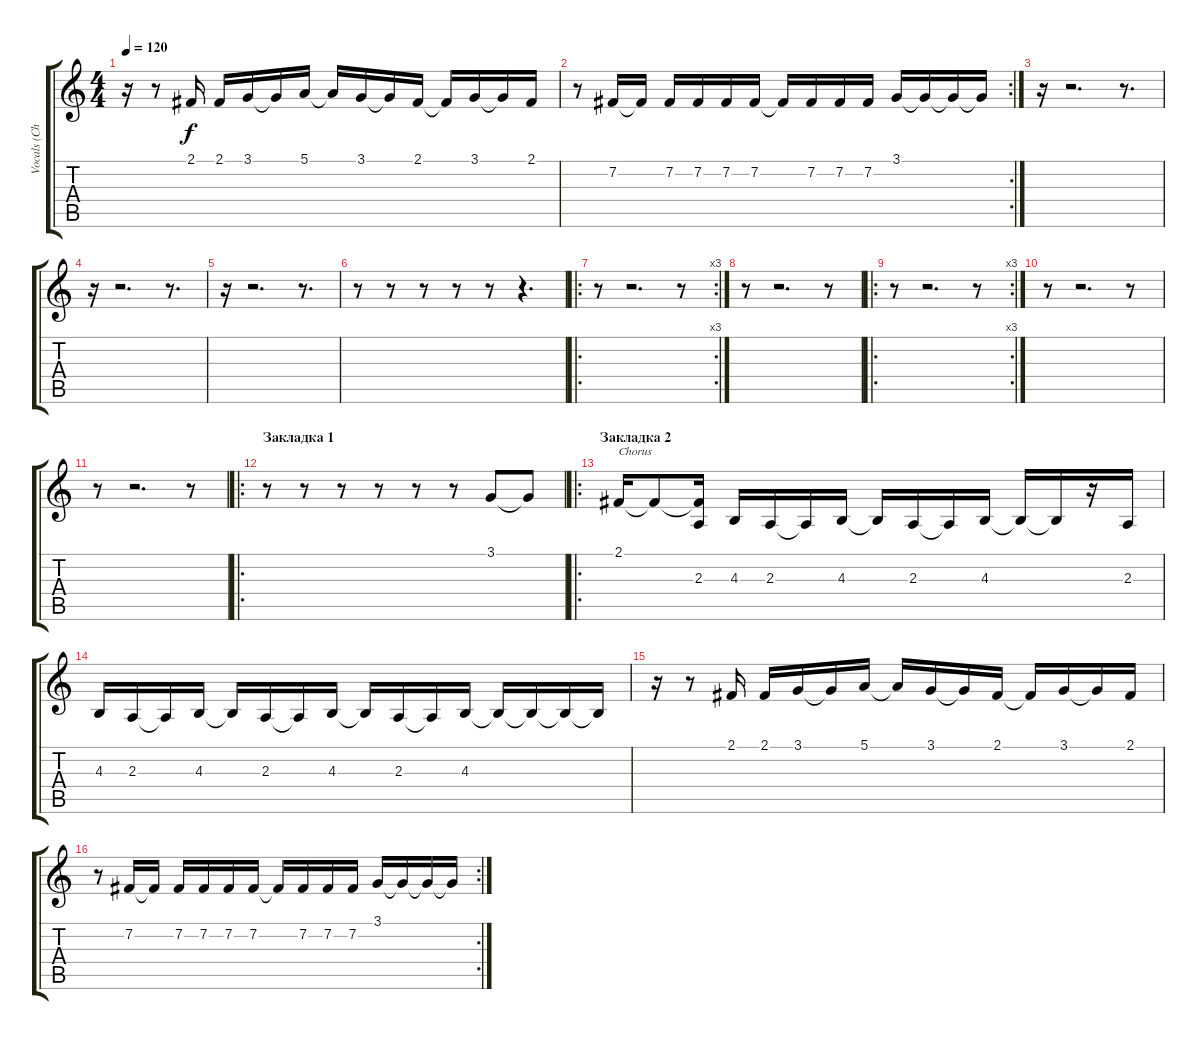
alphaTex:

\track ("Vocals (Chester)" "Vocals (Ch") {instrument oboe}
\staff {score tabs}
\tuning (E4 B3 G3 D3 A2 E2) {hide}
\ts (4 4)
\tempo 120
\clef g2
\ks c
r.16{dy f} r.8 2.1.16 2.1.16 3.1.16 3.1{t}.16 5.1.16 5.1{t}.16 3.1.16 3.1{t}.16 2.1.16 2.1{t}.16 3.1.16 3.1{t}.16 2.1.16 |
\rc 2
r.8 7.2.16 7.2{t}.16 7.2.16 7.2.16 7.2.16 7.2.16 7.2{t}.16 7.2.16 7.2.16 7.2.16 3.1.16 3.1{t}.16 3.1{t}.16 3.1{t}.16 |
r.16 r.2{d} r.8{d} |
r.16 r.2{d} r.8{d} |
r.16 r.2{d} r.8{d} |
r.8 r.8 r.8 r.8 r.8 r.4{d} |
\ro
\rc 3
r.8 r.2{d} r.8 |
r.8 r.2{d} r.8 |
\ro
\rc 3
r.8 r.2{d} r.8 |
r.8 r.2{d} r.8 |
r.8 r.2{d} r.8 |
\ro
\section ("" "Закладка 1")
r.8 r.8 r.8 r.8 r.8 r.8 3.1.8 3.1{t}.8 |
\ro
\section ("" "Закладка 2")
2.1.16{txt "Chorus"} 2.1{t}.8 (2.1{t} 2.3).16 4.3.16 2.3.16 2.3{t}.16 4.3.16 4.3{t}.16 2.3.16 2.3{t}.16 4.3.16 4.3{t}.16 4.3{t}.16 r.16 2.3.16 |
4.3.16 2.3.16 2.3{t}.16 4.3.16 4.3{t}.16 2.3.16 2.3{t}.16 4.3.16 4.3{t}.16 2.3.16 2.3{t}.16 4.3.16 4.3{t}.16 4.3{t}.16 4.3{t}.16 4.3{t}.16 |
r.16 r.8 2.1.16 2.1.16 3.1.16 3.1{t}.16 5.1.16 5.1{t}.16 3.1.16 3.1{t}.16 2.1.16 2.1{t}.16 3.1.16 3.1{t}.16 2.1.16 |
\rc 2
r.8 7.2.16 7.2{t}.16 7.2.16 7.2.16 7.2.16 7.2.16 7.2{t}.16 7.2.16 7.2.16 7.2.16 3.1.16 3.1{t}.16 3.1{t}.16 3.1{t}.16
